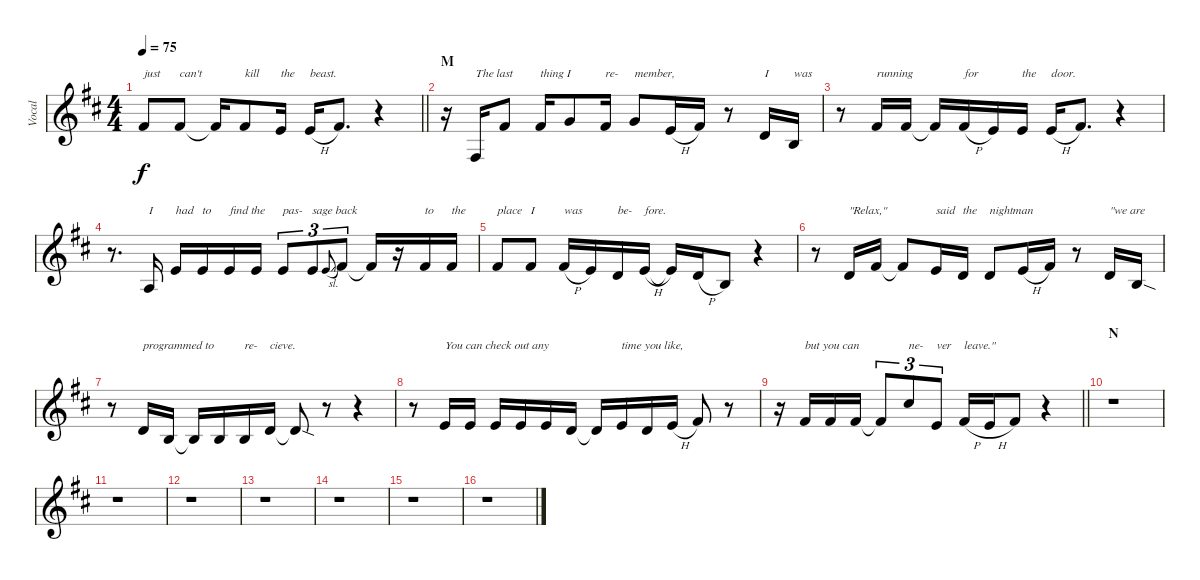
\track ("Vocal" "Vocal") {instrument synthvoice}
\staff {score}
\tuning (E4 B3 G3 D3 A2 E2) {hide}
\ts (4 4)
\tempo 75
\clef g2
\barLineRight lightlight
\ks d
2.1.8{txt "just" dy f} 2.1.8{txt "can't"} 2.1{t}.16 2.1.8{txt "kill"} 0.1.16{txt "the"} 0.1{h}.16{txt "beast."} 2.1.8{d} r.4 |
\section ("" "M")
r.16 4.4.16{txt "The last"} 2.1.8 2.1.16{txt "thing I"} 3.1.8 2.1.16{txt "re-"} 3.1.8{txt "member,"} 0.1{h}.16 2.1.16 r.8 3.2.16{txt "I"} 0.2.16{txt "was"} |
r.8 2.1.16{txt "running"} 2.1.16 2.1{t}.16 2.1{h}.16{txt "for"} 0.1.16 0.1.16{txt "the"} 0.1{h}.16{txt "door."} 2.1.8{d} r.4 |
r.8{d} 2.3.16{txt "I"} 0.1.16{txt "had"} 0.1.16{txt "to"} 0.1.16{txt "find the"} 0.1.16 0.1.8{tu (3 2) txt "pas-"} 0.1.8{tu (3 2) txt "sage back"} 0.1{sl}.8{gr onbeat} 2.1.8{tu (3 2)} 2.1{t}.16 r.16 2.1.16{txt "to" beam merge} 2.1.16{txt "the"} |
2.1.8{txt "place"} 2.1.8{txt "I"} 2.1{h}.16{txt "was"} 0.1.16 3.2.16{txt "be-"} 5.2{h}.16{txt "fore."} 5.2{t}.16 3.2{h}.16 0.2.8 r.4 |
r.8 3.2.16{txt "\"Relax,\""} 2.1.16 2.1{t}.8 0.1.16{txt "said"} 3.2.16{txt "the"} 3.2.8{txt "nightman"} 0.1{h}.16 2.1.16 r.8 3.2.16{txt "\"we are"} 0.2{sod}.16 |
r.8 3.2.16{txt "programmed to"} 0.2.16 0.2{t}.16 0.2.16 0.2.16{txt "re-"} 3.2.16{txt "cieve."} 3.2{sod t}.8 r.8 r.4 |
r.8 0.1.16{txt "You can check out any"} 0.1.16 0.1.16 0.1.16 0.1.16 3.2.16 3.2{t}.16 0.1.16{txt "time you like,"} 3.2.16 0.1{h}.16 2.1.8 r.8 |
\barLineRight lightlight
r.16 2.1.16{txt "but you can"} 2.1.16 2.1.16 2.1{t}.8{tu (3 2)} 9.1.8{tu (3 2) txt "ne-"} 0.1.8{tu (3 2) txt "ver"} 2.1{h}.16{txt "leave.\""} 0.1{h}.16 2.1.8 r.4 |
\section ("" "N")
r.1 |
r.1 |
r.1 |
r.1 |
r.1 |
r.1 |
r.1
